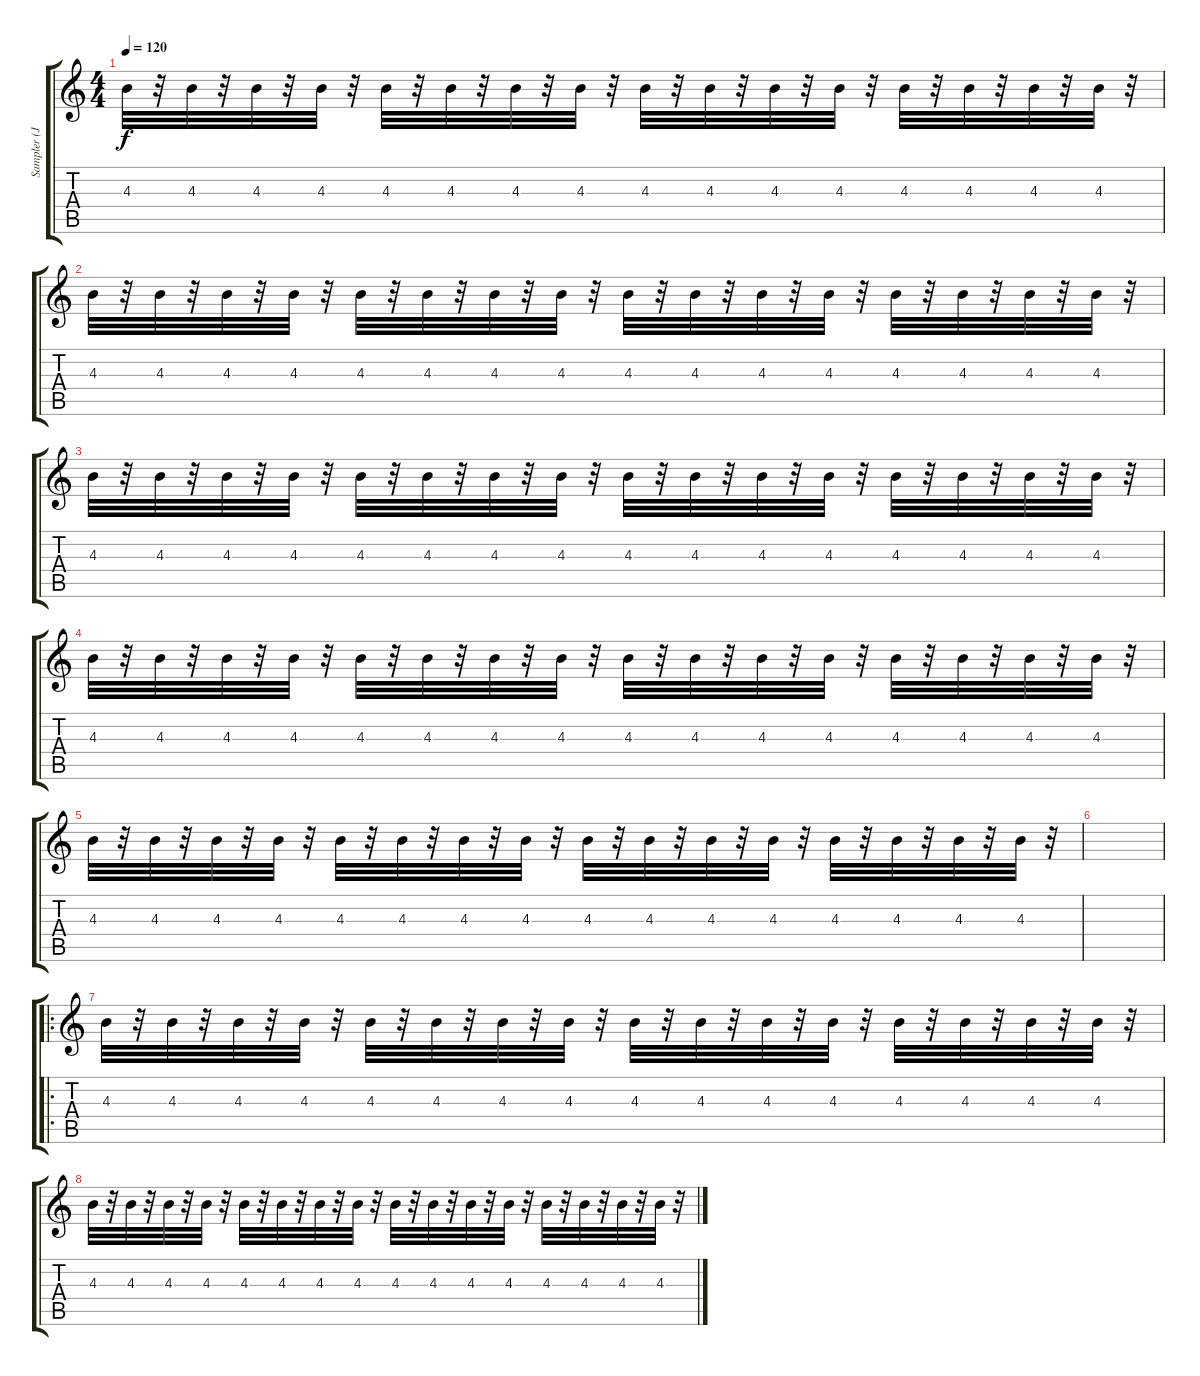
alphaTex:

\track ("Sampler (Joseph Hahn)" "Sampler (J") {instrument guitarharmonics}
\staff {score tabs}
\tuning (E4 B3 G3 D3 A2 E2) {hide}
\ts (4 4)
\tempo 120
\clef g2
\ks c
4.3.32{dy f volume 10 balance 8} r.32 4.3.32 r.32 4.3.32 r.32 4.3.32 r.32 4.3.32 r.32 4.3.32 r.32 4.3.32 r.32 4.3.32 r.32 4.3.32 r.32 4.3.32 r.32 4.3.32 r.32 4.3.32 r.32 4.3.32 r.32 4.3.32 r.32 4.3.32 r.32 4.3.32 r.32 |
4.3.32{volume 10 balance 8} r.32 4.3.32 r.32 4.3.32 r.32 4.3.32 r.32 4.3.32 r.32 4.3.32 r.32 4.3.32 r.32 4.3.32 r.32 4.3.32 r.32 4.3.32 r.32 4.3.32 r.32 4.3.32 r.32 4.3.32 r.32 4.3.32 r.32 4.3.32 r.32 4.3.32 r.32 |
4.3.32{volume 10 balance 8} r.32 4.3.32 r.32 4.3.32 r.32 4.3.32 r.32 4.3.32 r.32 4.3.32 r.32 4.3.32 r.32 4.3.32 r.32 4.3.32 r.32 4.3.32 r.32 4.3.32 r.32 4.3.32 r.32 4.3.32 r.32 4.3.32 r.32 4.3.32 r.32 4.3.32 r.32 |
4.3.32{volume 10 balance 8} r.32 4.3.32 r.32 4.3.32 r.32 4.3.32 r.32 4.3.32 r.32 4.3.32 r.32 4.3.32 r.32 4.3.32 r.32 4.3.32 r.32 4.3.32 r.32 4.3.32 r.32 4.3.32 r.32 4.3.32 r.32 4.3.32 r.32 4.3.32 r.32 4.3.32 r.32 |
4.3.32{volume 10 balance 8} r.32 4.3.32 r.32 4.3.32 r.32 4.3.32 r.32 4.3.32 r.32 4.3.32 r.32 4.3.32 r.32 4.3.32 r.32 4.3.32 r.32 4.3.32 r.32 4.3.32 r.32 4.3.32 r.32 4.3.32 r.32 4.3.32 r.32 4.3.32 r.32 4.3.32 r.32 |
|
\ro
4.3.32{volume 10 balance 8} r.32 4.3.32 r.32 4.3.32 r.32 4.3.32 r.32 4.3.32 r.32 4.3.32 r.32 4.3.32 r.32 4.3.32 r.32 4.3.32 r.32 4.3.32 r.32 4.3.32 r.32 4.3.32 r.32 4.3.32 r.32 4.3.32 r.32 4.3.32 r.32 4.3.32 r.32 |
4.3.32{volume 10 balance 8} r.32 4.3.32 r.32 4.3.32 r.32 4.3.32 r.32 4.3.32 r.32 4.3.32 r.32 4.3.32 r.32 4.3.32 r.32 4.3.32 r.32 4.3.32 r.32 4.3.32 r.32 4.3.32 r.32 4.3.32 r.32 4.3.32 r.32 4.3.32 r.32 4.3.32 r.32
